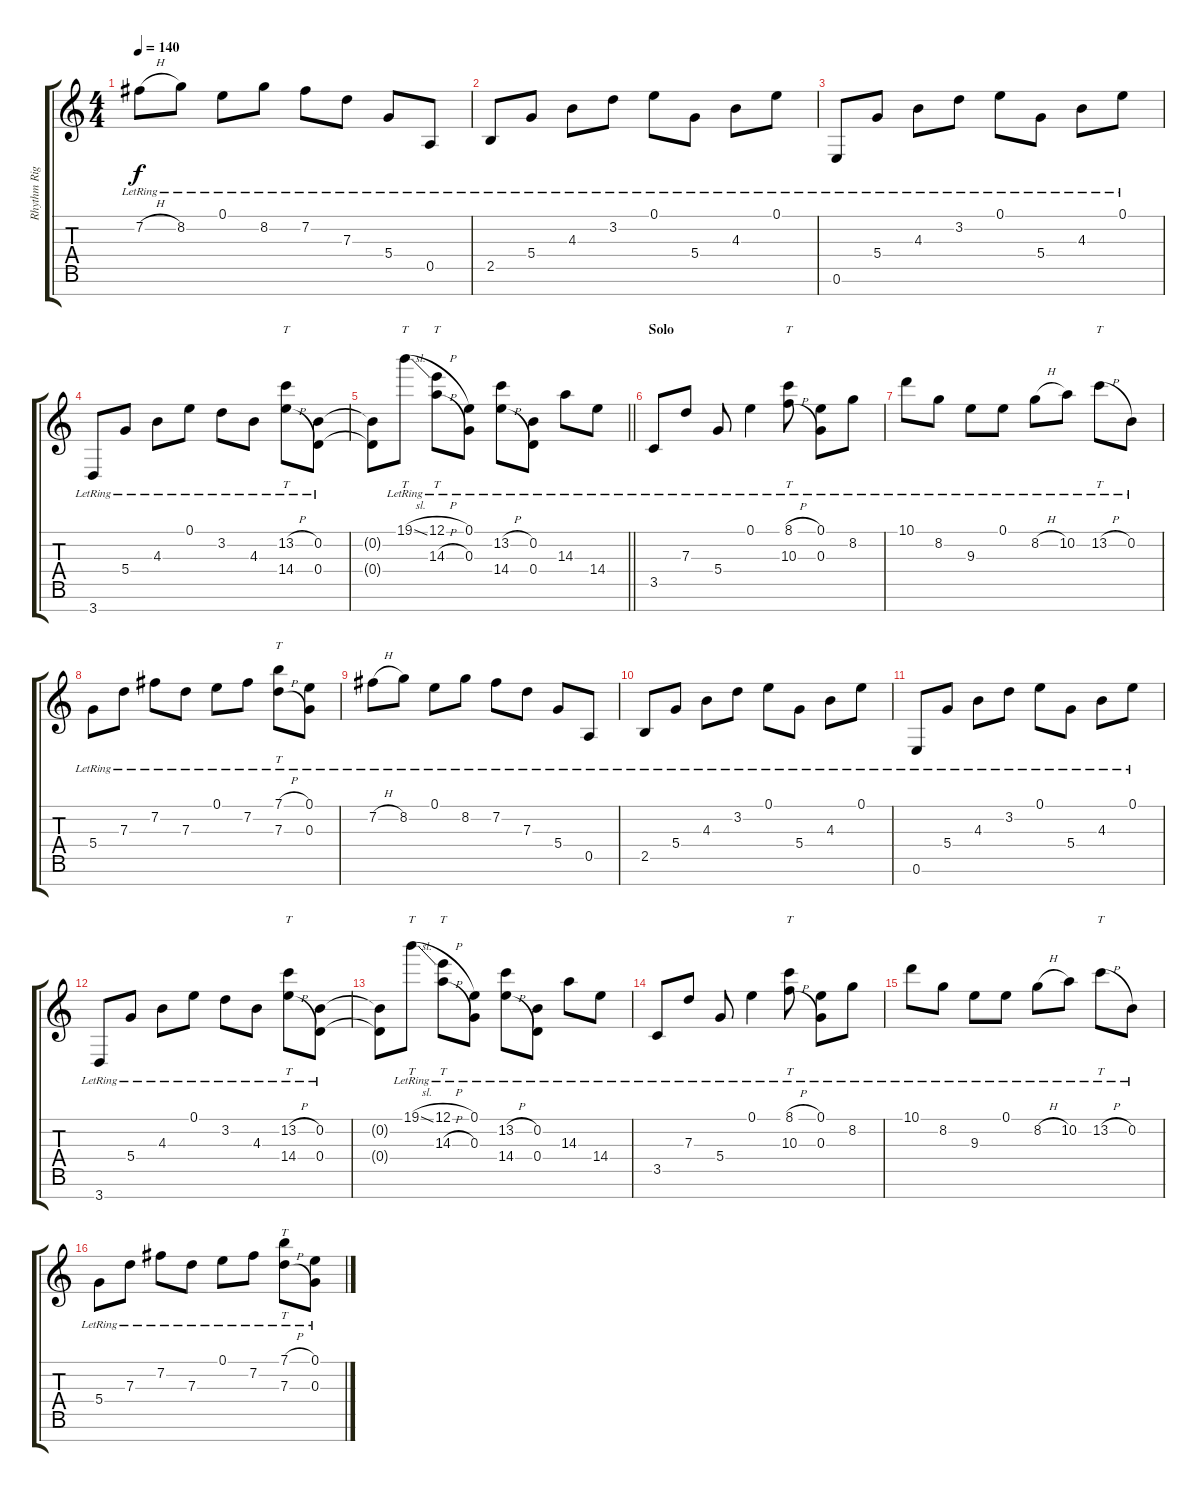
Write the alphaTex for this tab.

\track ("Rhythm Right" "Rhythm Rig") {instrument overdrivenguitar}
\staff {score tabs}
\tuning (E4 B3 G3 D3 A2 E2 B1) {hide}
\ts (4 4)
\tempo 140
\clef g2
\ks c
7.2{h lr}.8{dy f} 8.2{lr}.8 0.1{lr}.8 8.2{lr}.8 7.2{lr}.8 7.3{lr}.8 5.4{lr}.8 0.5{lr}.8 |
2.5{lr}.8 5.4{lr}.8 4.3{lr}.8 3.2{lr}.8 0.1{lr}.8 5.4{lr}.8 4.3{lr}.8 0.1{lr}.8 |
0.6{lr}.8 5.4{lr}.8 4.3{lr}.8 3.2{lr}.8 0.1{lr}.8 5.4{lr}.8 4.3{lr}.8 0.1{lr}.8 |
3.7{lr}.8 5.4{lr}.8 4.3{lr}.8 0.1{lr}.8 3.2{lr}.8 4.3{lr}.8 (13.2{h lr} 14.4{h lr}).8{tt} (0.2{lr} 0.4{lr}).8 |
\barLineRight lightlight
(0.2{t} 0.4{t}).8 19.1{sl lr}.8{tt} (12.1{h lr} 14.3{h lr}).8{tt} (0.1{lr} 0.3{lr}).8 (13.2{h lr} 14.4{h lr}).8 (0.2{lr} 0.4{lr}).8 14.3{lr}.8 14.4{lr}.8 |
\section ("" "Solo")
3.5{lr}.8{instrument electricguitarjazz} 7.3{lr}.8 5.4{lr}.8 0.1{lr}.4 (8.1{h lr} 10.3{h lr}).8{tt} (0.1{lr} 0.3{lr}).8 8.2{lr}.8 |
10.1{lr}.8 8.2{lr}.8 9.3{lr}.8 0.1{lr}.8 8.2{h lr}.8 10.2{lr}.8 13.2{h lr}.8{tt} 0.2{lr}.8 |
5.4{lr}.8 7.3{lr}.8 7.2{lr}.8 7.3{lr}.8 0.1{lr}.8 7.2{lr}.8 (7.1{h lr} 7.3{h lr}).8{tt} (0.1{lr} 0.3{lr}).8 |
7.2{h lr}.8 8.2{lr}.8 0.1{lr}.8 8.2{lr}.8 7.2{lr}.8 7.3{lr}.8 5.4{lr}.8 0.5{lr}.8 |
2.5{lr}.8 5.4{lr}.8 4.3{lr}.8 3.2{lr}.8 0.1{lr}.8 5.4{lr}.8 4.3{lr}.8 0.1{lr}.8 |
0.6{lr}.8 5.4{lr}.8 4.3{lr}.8 3.2{lr}.8 0.1{lr}.8 5.4{lr}.8 4.3{lr}.8 0.1{lr}.8 |
3.7{lr}.8 5.4{lr}.8 4.3{lr}.8 0.1{lr}.8 3.2{lr}.8 4.3{lr}.8 (13.2{h lr} 14.4{h lr}).8{tt} (0.2{lr} 0.4{lr}).8 |
(0.2{t} 0.4{t}).8 19.1{sl lr}.8{tt} (12.1{h lr} 14.3{h lr}).8{tt} (0.1{lr} 0.3{lr}).8 (13.2{h lr} 14.4{h lr}).8 (0.2{lr} 0.4{lr}).8 14.3{lr}.8 14.4{lr}.8 |
3.5{lr}.8{instrument electricguitarjazz} 7.3{lr}.8 5.4{lr}.8 0.1{lr}.4 (8.1{h lr} 10.3{h lr}).8{tt} (0.1{lr} 0.3{lr}).8 8.2{lr}.8 |
10.1{lr}.8 8.2{lr}.8 9.3{lr}.8 0.1{lr}.8 8.2{h lr}.8 10.2{lr}.8 13.2{h lr}.8{tt} 0.2{lr}.8 |
5.4{lr}.8 7.3{lr}.8 7.2{lr}.8 7.3{lr}.8 0.1{lr}.8 7.2{lr}.8 (7.1{h lr} 7.3{h lr}).8{tt} (0.1{lr} 0.3{lr}).8
